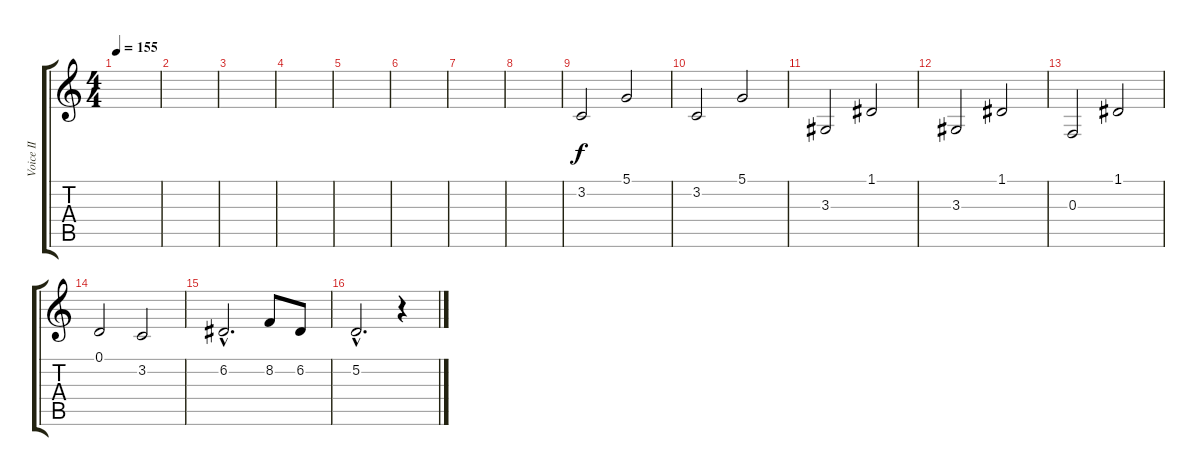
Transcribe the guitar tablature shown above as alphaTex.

\track ("Voice II" "Voice II") {instrument englishhorn}
\staff {score tabs}
\tuning (D4 A3 F3 C3 G2 C2) {hide}
\ts (4 4)
\tempo 155
\clef g2
\ks c
|
|
|
|
|
|
|
|
3.2.2 5.1.2 |
3.2.2 5.1.2 |
3.3.2 1.1.2 |
3.3.2 1.1.2 |
0.3.2 1.1.2 |
0.1.2 3.2.2 |
6.2{hac}.2{d} 8.2.8 6.2.8 |
5.2{hac}.2{d} r.4
